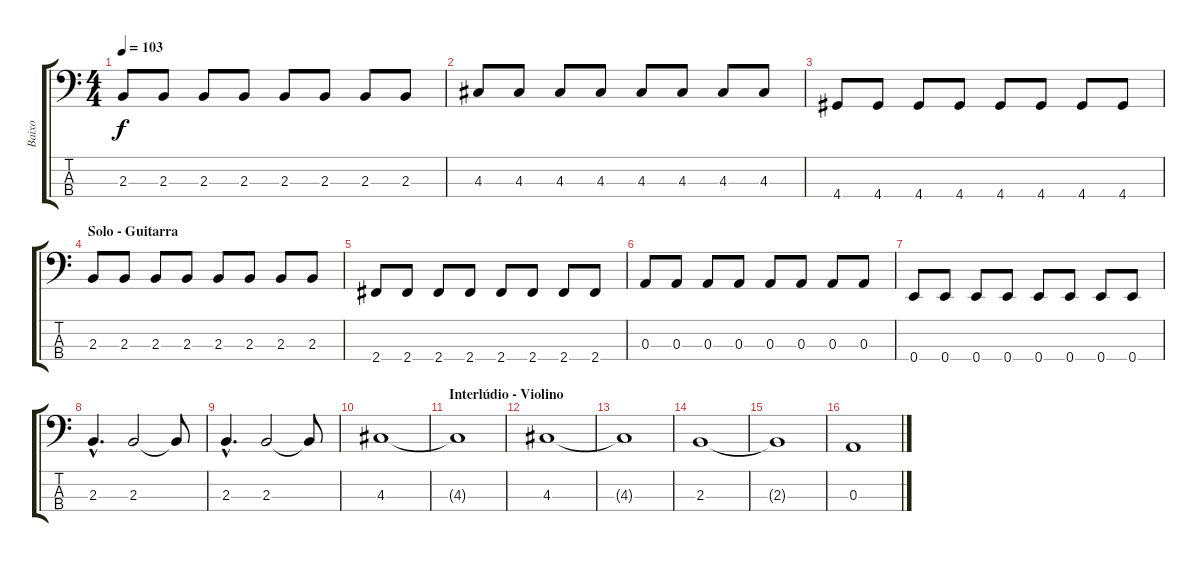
\track ("Baixo" "Baixo") {instrument electricbassfinger}
\staff {score tabs}
\tuning (G2 D2 A1 E1) {hide}
\ts (4 4)
\tempo 103
\clef f4
\ks c
2.3.8{dy f} 2.3.8 2.3.8 2.3.8 2.3.8 2.3.8 2.3.8 2.3.8 |
4.3.8 4.3.8 4.3.8 4.3.8 4.3.8 4.3.8 4.3.8 4.3.8 |
4.4.8 4.4.8 4.4.8 4.4.8 4.4.8 4.4.8 4.4.8 4.4.8 |
\section ("" "Solo - Guitarra")
2.3.8 2.3.8 2.3.8 2.3.8 2.3.8 2.3.8 2.3.8 2.3.8 |
2.4.8 2.4.8 2.4.8 2.4.8 2.4.8 2.4.8 2.4.8 2.4.8 |
0.3.8 0.3.8 0.3.8 0.3.8 0.3.8 0.3.8 0.3.8 0.3.8 |
0.4.8 0.4.8 0.4.8 0.4.8 0.4.8 0.4.8 0.4.8 0.4.8 |
2.3{hac}.4{d} 2.3.2 2.3{t}.8 |
2.3{hac}.4{d} 2.3.2 2.3{t}.8 |
4.3.1 |
\section ("" "Interlúdio - Violino")
4.3{t}.1 |
4.3.1 |
4.3{t}.1 |
2.3.1 |
2.3{t}.1 |
0.3.1
